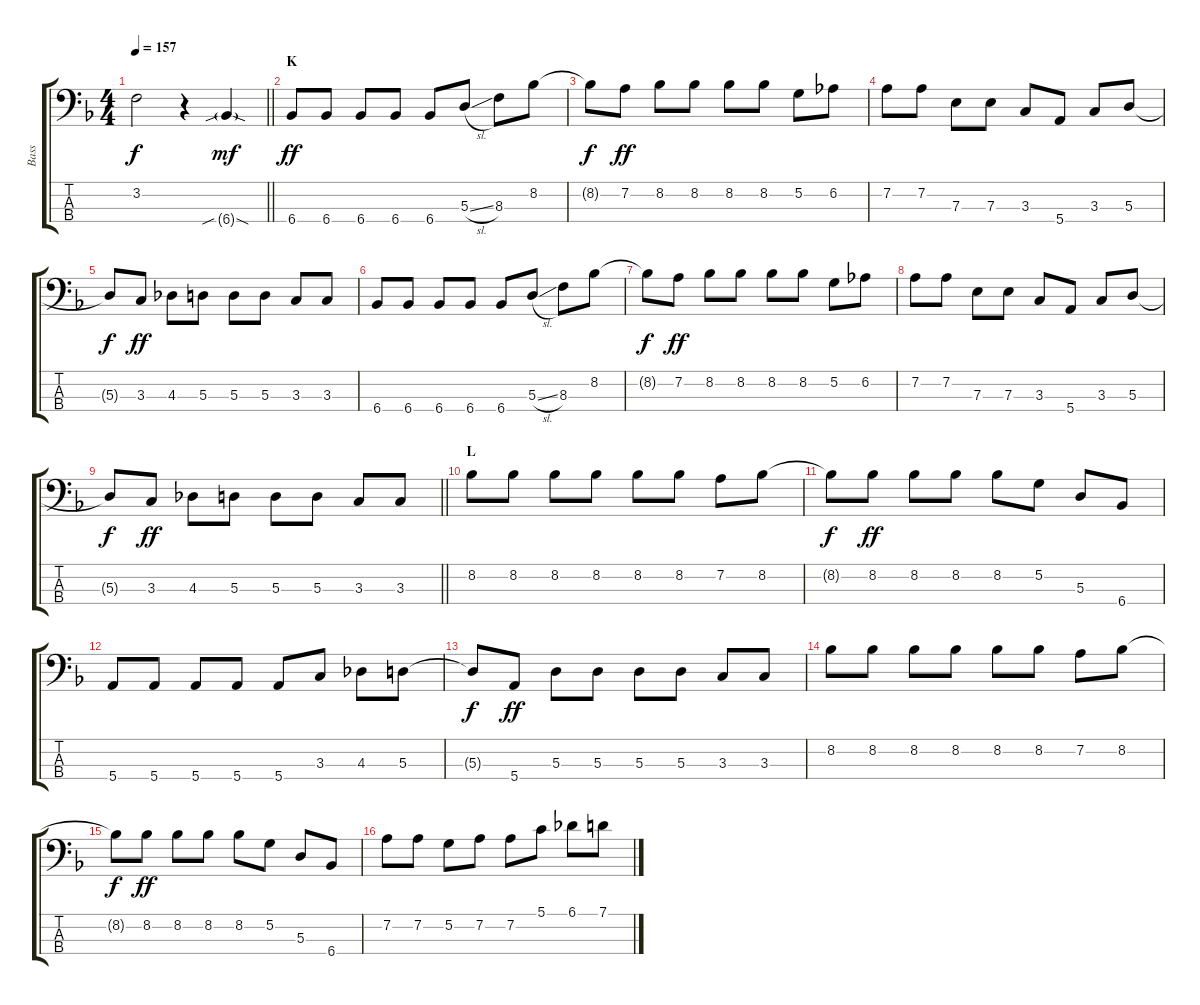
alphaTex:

\track ("Bass" "Bass") {instrument electricbasspick}
\staff {score tabs}
\tuning (G2 D2 A1 E1) {hide}
\ts (4 4)
\tempo 157
\clef f4
\barLineRight lightlight
\ks f
3.2{t}.2{dy f} r.4 6.4{sib sod g}.4{dy mf} |
\section ("" "K")
6.4.8{dy ff} 6.4.8 6.4.8 6.4.8 6.4.8 5.3{sl}.8 8.3.8 8.2.8 |
8.2{t}.8{dy f} 7.2.8{dy ff} 8.2.8 8.2.8 8.2.8 8.2.8 5.2.8 6.2.8 |
7.2.8 7.2.8 7.3.8 7.3.8 3.3.8 5.4.8 3.3.8 5.3.8 |
5.3{t}.8{dy f} 3.3.8{dy ff} 4.3.8 5.3.8 5.3.8 5.3.8 3.3.8 3.3.8 |
6.4.8 6.4.8 6.4.8 6.4.8 6.4.8 5.3{sl}.8 8.3.8 8.2.8 |
8.2{t}.8{dy f} 7.2.8{dy ff} 8.2.8 8.2.8 8.2.8 8.2.8 5.2.8 6.2.8 |
7.2.8 7.2.8 7.3.8 7.3.8 3.3.8 5.4.8 3.3.8 5.3.8 |
\barLineRight lightlight
5.3{t}.8{dy f} 3.3.8{dy ff} 4.3.8 5.3.8 5.3.8 5.3.8 3.3.8 3.3.8 |
\section ("" "L")
8.2.8 8.2.8 8.2.8 8.2.8 8.2.8 8.2.8 7.2.8 8.2.8 |
8.2{t}.8{dy f} 8.2.8{dy ff} 8.2.8 8.2.8 8.2.8 5.2.8 5.3.8 6.4.8 |
5.4.8 5.4.8 5.4.8 5.4.8 5.4.8 3.3.8 4.3.8 5.3.8 |
5.3{t}.8{dy f} 5.4.8{dy ff} 5.3.8 5.3.8 5.3.8 5.3.8 3.3.8 3.3.8 |
8.2.8 8.2.8 8.2.8 8.2.8 8.2.8 8.2.8 7.2.8 8.2.8 |
8.2{t}.8{dy f} 8.2.8{dy ff} 8.2.8 8.2.8 8.2.8 5.2.8 5.3.8 6.4.8 |
7.2.8 7.2.8 5.2.8 7.2.8 7.2.8 5.1.8 6.1.8 7.1.8
